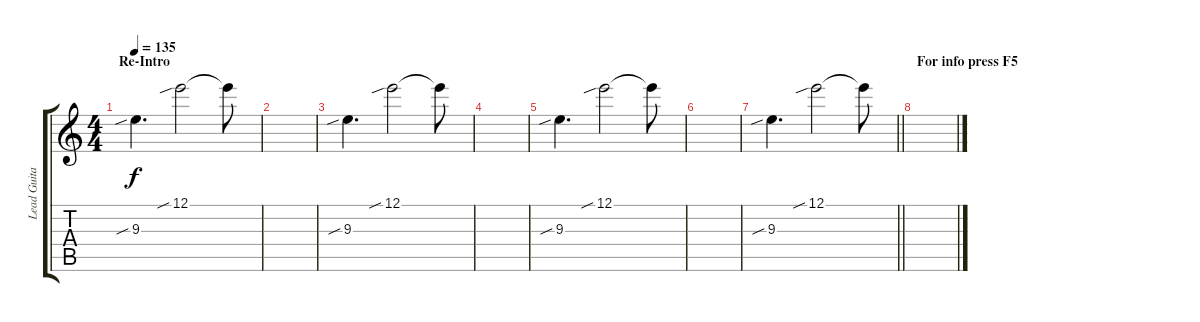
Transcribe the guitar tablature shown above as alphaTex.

\track ("Lead Guitar Slash" "Lead Guita") {instrument overdrivenguitar}
\staff {score tabs}
\tuning (E4 B3 G3 D3 A2 E2) {hide}
\ts (4 4)
\section ("" "Re-Intro")
\tempo 135
\clef g2
\ks c
9.3{sib}.4{d dy f} 12.1{sib}.2 12.1{t}.8 |
|
9.3{sib}.4{d} 12.1{sib}.2 12.1{t}.8 |
|
9.3{sib}.4{d} 12.1{sib}.2 12.1{t}.8 |
|
\barLineRight lightlight
9.3{sib}.4{d} 12.1{sib}.2 12.1{t}.8 |
\section ("" "For info press F5")
